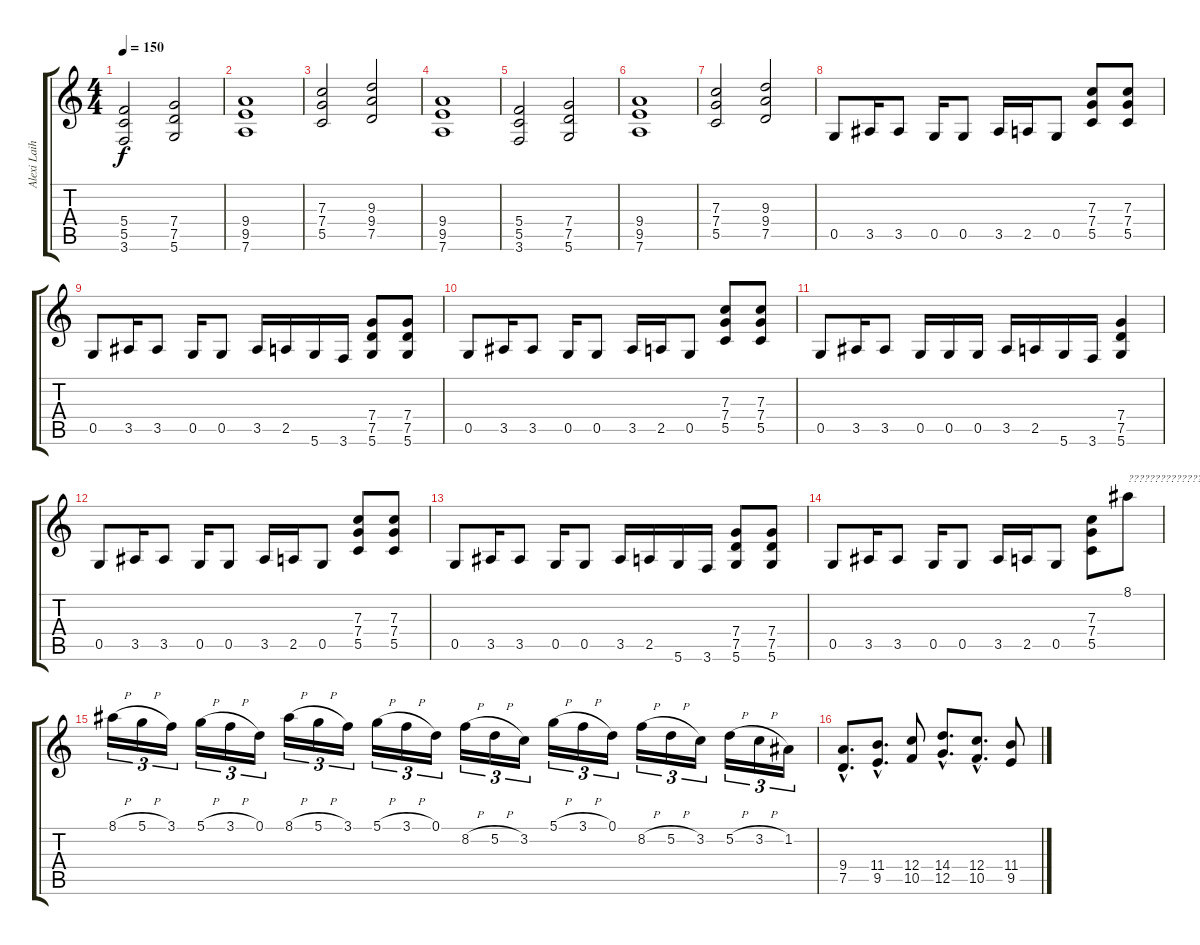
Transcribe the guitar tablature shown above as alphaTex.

\track ("Alexi Laiho" "Alexi Laih") {instrument distortionguitar}
\staff {score tabs}
\tuning (D4 A3 F3 C3 G2 D2) {hide}
\ts (4 4)
\tempo 150
\clef g2
\ks c
(5.4 5.5 3.6).2{dy f} (7.4 7.5 5.6).2 |
(9.4 9.5 7.6).1 |
(7.3 7.4 5.5).2 (9.3 9.4 7.5).2 |
(9.4 9.5 7.6).1 |
(5.4 5.5 3.6).2 (7.4 7.5 5.6).2 |
(9.4 9.5 7.6).1 |
(7.3 7.4 5.5).2 (9.3 9.4 7.5).2 |
0.5.8 3.5.16 3.5.8 0.5.16 0.5.8 3.5.16 2.5.16 0.5.8 (7.3 7.4 5.5).8 (7.3 7.4 5.5).8 |
0.5.8 3.5.16 3.5.8 0.5.16 0.5.8 3.5.16 2.5.16 5.6.16 3.6.16 (7.4 7.5 5.6).8 (7.4 7.5 5.6).8 |
0.5.8 3.5.16 3.5.8 0.5.16 0.5.8 3.5.16 2.5.16 0.5.8 (7.3 7.4 5.5).8 (7.3 7.4 5.5).8 |
0.5.8 3.5.16 3.5.8 0.5.16 0.5.16 0.5.16 3.5.16 2.5.16 5.6.16 3.6.16 (7.4 7.5 5.6).4 |
0.5.8 3.5.16 3.5.8 0.5.16 0.5.8 3.5.16 2.5.16 0.5.8 (7.3 7.4 5.5).8 (7.3 7.4 5.5).8 |
0.5.8 3.5.16 3.5.8 0.5.16 0.5.8 3.5.16 2.5.16 5.6.16 3.6.16 (7.4 7.5 5.6).8 (7.4 7.5 5.6).8 |
0.5.8 3.5.16 3.5.8 0.5.16 0.5.8 3.5.16 2.5.16 0.5.8 (7.3 7.4 5.5).8 8.1.8{txt "??????????????"} |
8.1{h}.16{tu (3 2)} 5.1{h}.16{tu (3 2)} 3.1.16{tu (3 2)} 5.1{h}.16{tu (3 2)} 3.1{h}.16{tu (3 2)} 0.1.16{tu (3 2)} 8.1{h}.16{tu (3 2)} 5.1{h}.16{tu (3 2)} 3.1.16{tu (3 2)} 5.1{h}.16{tu (3 2)} 3.1{h}.16{tu (3 2)} 0.1.16{tu (3 2)} 8.2{h}.16{tu (3 2)} 5.2{h}.16{tu (3 2)} 3.2.16{tu (3 2)} 5.1{h}.16{tu (3 2)} 3.1{h}.16{tu (3 2)} 0.1.16{tu (3 2)} 8.2{h}.16{tu (3 2)} 5.2{h}.16{tu (3 2)} 3.2.16{tu (3 2)} 5.2{h}.16{tu (3 2)} 3.2{h}.16{tu (3 2)} 1.2.16{tu (3 2)} |
(9.4{hac} 7.5{hac}).8{d} (11.4{hac} 9.5{hac}).8{d} (12.4 10.5).8 (14.4{hac} 12.5{hac}).8{d} (12.4{hac} 10.5{hac}).8{d} (11.4 9.5).8
